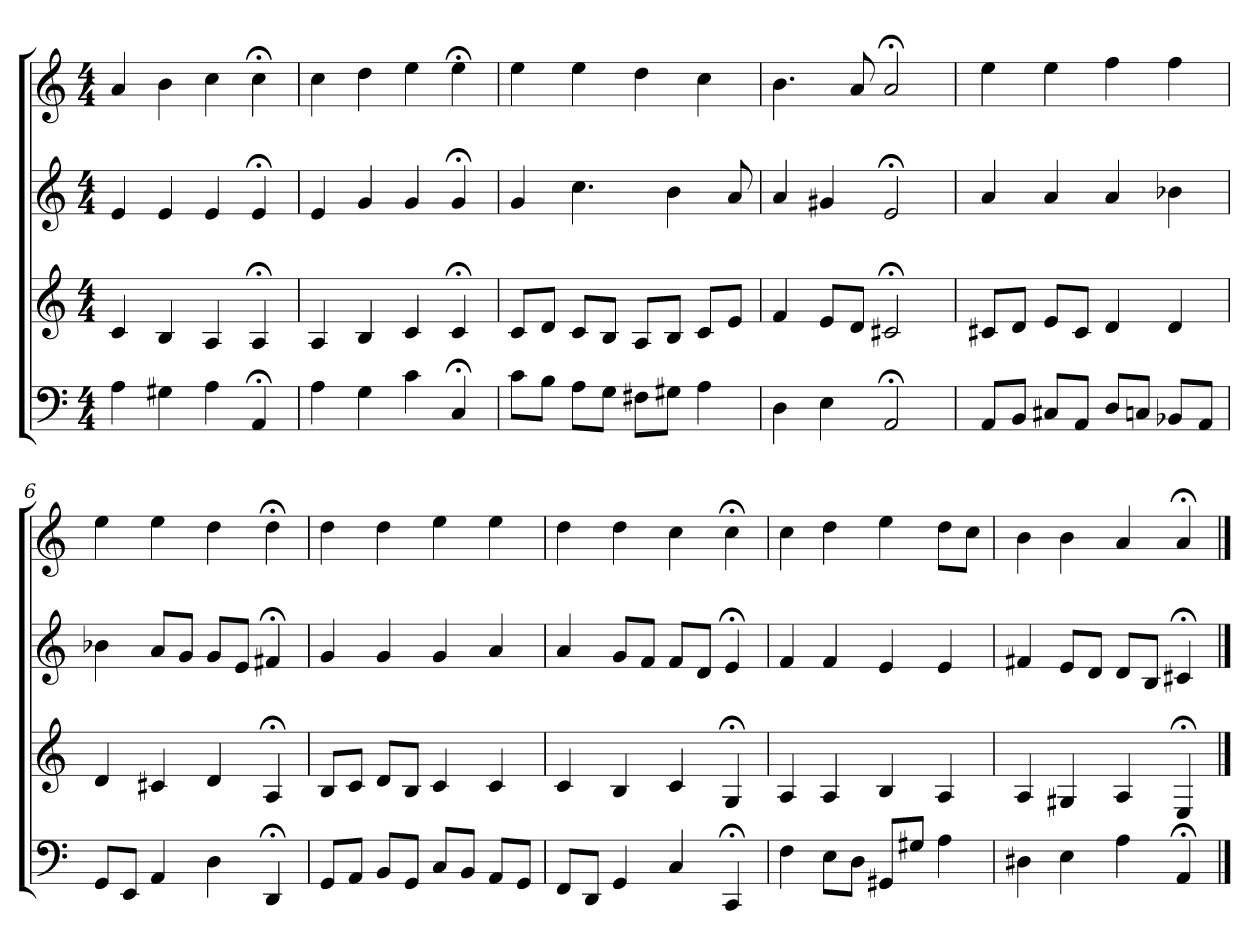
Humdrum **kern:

**kern	**kern	**kern	**kern
*part4	*part3	*part2	*part1
*staff4	*staff3	*staff2	*staff1
*clefF4	*clefG2	*clefG2	*clefG2
*M4/4	*M4/4	*M4/4	*M4/4
=1	=1	=1	=1
4A	4c	4e	4a
4G#X	4B	4e	4b
4A	4A	4e	4cc
4AA;<	4A;<	4e;<	4cc;<
=2	=2	=2	=2
4A	4A	4e	4cc
4G	4B	4g	4dd
4c	4c	4g	4ee
4C;<	4c;<	4g;<	4ee;<
=3	=3	=3	=3
8c\L	8c/L	4g	4ee
8B\J	8d/J	.	.
8A\L	8c/L	4.cc	4ee
8G\J	8B/J	.	.
8F#X\L	8A/L	.	4dd
8G#X\J	8B/J	4b	.
4A	8c/L	.	4cc
.	8e/J	8a	.
=4	=4	=4	=4
4D	4f	4a	4.b
4E	8e/L	4g#X	.
.	8d/J	.	8a
2AA;<	2c#X;<	2e;<	2a;<
=5	=5	=5	=5
8AA/L	8c#X/L	4a	4ee
8BB/J	8d/J	.	.
8C#X/L	8e/L	4a	4ee
8AA/J	8c#/J	.	.
8D/L	4d	4a	4ff
8Cn/J	.	.	.
8BB-X/L	4d	4b-X	4ff
8AA/J	.	.	.
=6	=6	=6	=6
8GG/L	4d	4b-X	4ee
8EE/J	.	.	.
4AA	4c#X	8a/L	4ee
.	.	8g/J	.
4D	4d	8g/L	4dd
.	.	8e/J	.
4DD;<	4A;<	4f#X;<	4dd;<
=7	=7	=7	=7
8GG/L	8B/L	4g	4dd
8AA/J	8c/J	.	.
8BB/L	8d/L	4g	4dd
8GG/J	8B/J	.	.
8C/L	4c	4g	4ee
8BB/J	.	.	.
8AA/L	4c	4a	4ee
8GG/J	.	.	.
=8	=8	=8	=8
8FF/L	4c	4a	4dd
8DD/J	.	.	.
4GG	4B	8g/L	4dd
.	.	8f/J	.
4C	4c	8f/L	4cc
.	.	8d/J	.
4CC;<	4G;<	4e;<	4cc;<
=9	=9	=9	=9
4F	4A	4f	4cc
8E\L	4A	4f	4dd
8D\J	.	.	.
8GG#X/L	4B	4e	4ee
8G#X/J	.	.	.
4A	4A	4e	8dd\L
.	.	.	8cc\J
=10	=10	=10	=10
4D#X	4A	4f#X	4b
4E	4G#X	8e/L	4b
.	.	8d/J	.
4A	4A	8d/L	4a
.	.	8B/J	.
4AA;<	4E;<	4c#X;<	4a;<
==	==	==	==
*-	*-	*-	*-
